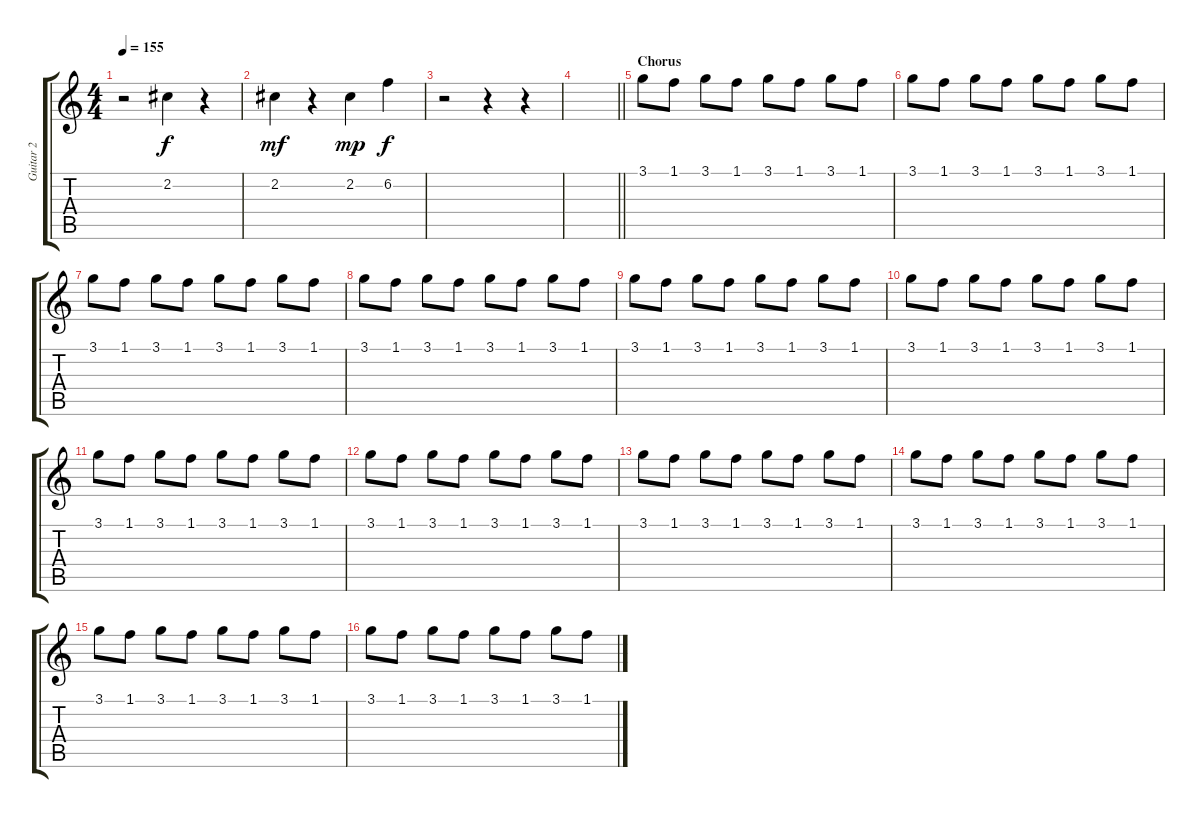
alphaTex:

\track ("Guitar 2" "Guitar 2") {instrument overdrivenguitar}
\staff {score tabs}
\tuning (E4 B3 G3 D3 A2 E2) {hide}
\ts (4 4)
\tempo 155
\clef g2
\ks c
r.2{dy mp} 2.2.4{dy f} r.4 |
2.2.4{dy mf} r.4 2.2.4{dy mp} 6.2.4{dy f} |
r.2 r.4 r.4 |
\barLineRight lightlight
|
\section ("" "Chorus")
3.1.8 1.1.8 3.1.8 1.1.8 3.1.8 1.1.8 3.1.8 1.1.8 |
3.1.8 1.1.8 3.1.8 1.1.8 3.1.8 1.1.8 3.1.8 1.1.8 |
3.1.8 1.1.8 3.1.8 1.1.8 3.1.8 1.1.8 3.1.8 1.1.8 |
3.1.8 1.1.8 3.1.8 1.1.8 3.1.8 1.1.8 3.1.8 1.1.8 |
3.1.8 1.1.8 3.1.8 1.1.8 3.1.8 1.1.8 3.1.8 1.1.8 |
3.1.8 1.1.8 3.1.8 1.1.8 3.1.8 1.1.8 3.1.8 1.1.8 |
3.1.8 1.1.8 3.1.8 1.1.8 3.1.8 1.1.8 3.1.8 1.1.8 |
3.1.8 1.1.8 3.1.8 1.1.8 3.1.8 1.1.8 3.1.8 1.1.8 |
3.1.8 1.1.8 3.1.8 1.1.8 3.1.8 1.1.8 3.1.8 1.1.8 |
3.1.8 1.1.8 3.1.8 1.1.8 3.1.8 1.1.8 3.1.8 1.1.8 |
3.1.8 1.1.8 3.1.8 1.1.8 3.1.8 1.1.8 3.1.8 1.1.8 |
3.1.8 1.1.8 3.1.8 1.1.8 3.1.8 1.1.8 3.1.8 1.1.8
